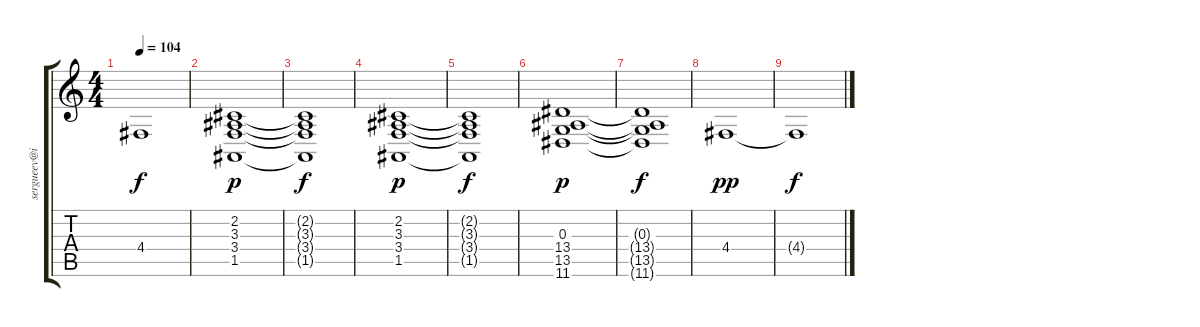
\track ("" "sergueev@i") {instrument synthbrass2}
\staff {score tabs}
\tuning (E4 B3 G3 D3 A2 E2) {hide}
\ts (4 4)
\tempo 104
\clef g2
\ks c
4.4{t}.1{dy f} |
(2.2 3.3 3.4 1.5).1{dy p} |
(2.2{t} 3.3{t} 3.4{t} 1.5{t}).1{dy f} |
(2.2 3.3 3.4 1.5).1{dy p} |
(2.2{t} 3.3{t} 3.4{t} 1.5{t}).1{dy f} |
(0.3 13.4 13.5 11.6).1{dy p} |
(0.3{t} 13.4{t} 13.5{t} 11.6{t}).1{dy f} |
4.4.1{dy pp} |
4.4{t}.1{dy f}
